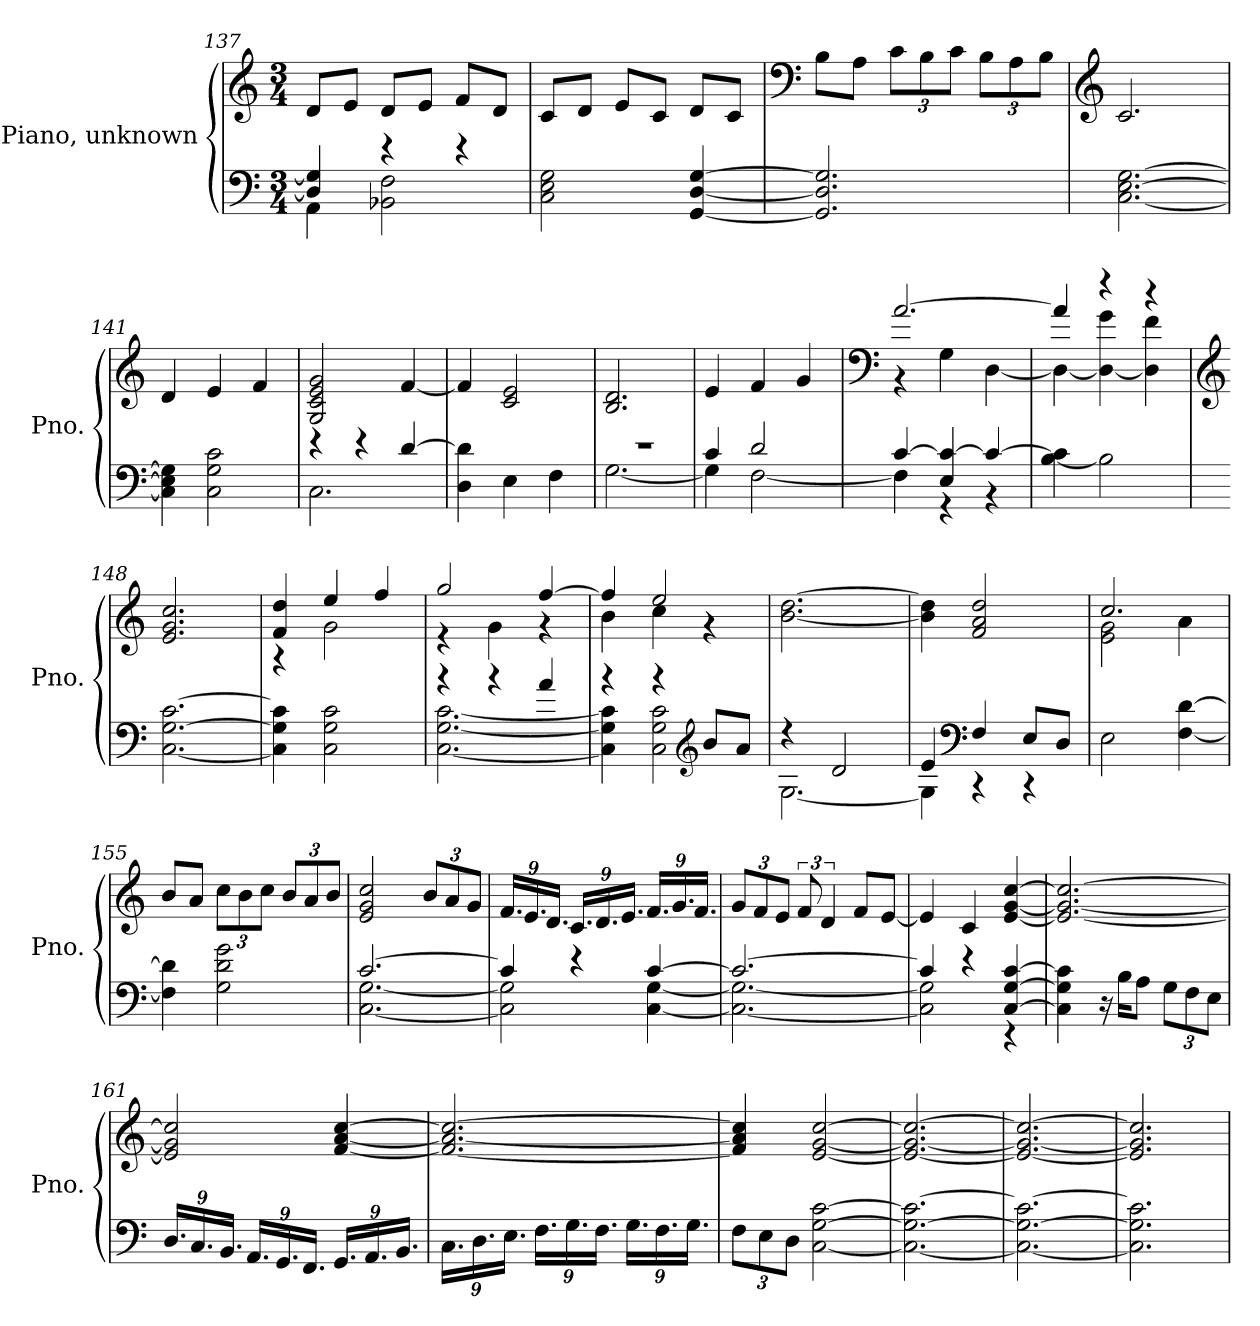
**kern	**kern
*part1	*part1
*staff2	*staff1
*I"Piano, unknown	*
*I'Pno.	*
!!LO:LB:g=z
*clefF4	*clefG2
*k[]	*k[]
*M3/4	*M3/4
=137	=137
*^	*
4D/] 4G/]	4AA\	8d/L
.	.	8e/J
4r	2BB-X\ 2F\	8d/L
.	.	8e/J
4r	.	8f/L
.	.	8d/J
*v	*v	*
=138	=138
2C\ 2E\ 2G\	8c/L
.	8d/J
.	8e/L
.	8c/J
[4GG/ [4D/ [4G/	8d/L
.	8c/J
=139	=139
*	*clefF4
2.GG/] 2.D/] 2.G/]	8B\L
.	8A\J
*	*Xbrackettup
.	12c\L
.	12B\
.	12c\J
.	12B\L
.	12A\
.	12B\J
=140	=140
*	*clefG2
[2.C\ [2.E\ [2.G\	2.c/
=141	=141
4C\] 4E\] 4G\]	4d/
2C\ 2G\ 2c\	4e/
.	4f/
=142	=142
*^	*
4r	2.C\	2G/ 2c/ 2e/ 2g/
4r	.	.
[4d/	.	[4f/
*v	*v	*
=143	=143
4D\ 4d\]	4f/]
4E\	2c/ 2e/
4F\	.
=144	=144
*^	*
2.r	[2.G\	2.B/ 2.d/
!!LO:LB:g=z
=145	=145	=145
4c/	4G\]	4e/
2d/	[2F\	4f/
.	.	4g/
=146	=146	=146
*	*	*clefF4
*	*	*^
[4c/	4F\]	[2.a/	4r
4E/ 4c/_	4r	.	4G\
4c/_	4r	.	[4D\
*v	*v	*	*
=147	=147	=147
[4B\ 4c\]	4a/]	4D\_
2B\]	4r	4D\_ 4g\
.	4r	4D\] 4f\
*	*v	*v
=148	=148
*	*clefG2
[2.C\ [2.G\ [2.c\	2.e/ 2.g/ 2.cc/
=149	=149
*	*^
4C\] 4G\] 4c\]	4f/ 4dd/	4r
2C\ 2G\ 2c\	4ee/	2g\
.	4ff/	.
=150	=150	=150
*^	*	*
4r	[2.C\ [2.G\ [2.c\	2gg/	4r
4r	.	.	4g\
4a/	.	[4ff/	4r
=151	=151	=151	=151
4r	4C\] 4G\] 4c\]	4ff/]	4b\
4r	2C\ 2G\ 2c\	2ee/	4cc\
*clefG2	*	*	*
8b/L	.	.	4r
8a/J	.	.	.
*	*	*v	*v
=152	=152	=152
4r	[2.G\	[2.b\ [2.dd\
2d/	.	.
!!LO:LB:g=z
=153	=153	=153
4e/	4G\]	4b\] 4dd\]
*clefF4	*	*
4F/	4r	2f/ 2a/ 2dd/
8E/L	4r	.
8D/J	.	.
*v	*v	*
=154	=154
*	*^
2E\	2.cc/	2e\ 2g\
[4F\ [4d\	.	4a\
*	*v	*v
=155	=155
4F\] 4d\]	8b/L
.	8a/J
2G\ 2d\ 2g\	12cc\L
.	12b\
.	12cc\J
.	12b/L
.	12a/
.	12b/J
=156	=156
*^	*
[2.c/	[2.C\ [2.G\	2e/ 2g/ 2cc/
.	.	12b/L
.	.	12a/
.	.	12g/J
=157	=157	=157
4c/]	2C\] 2G\]	18.f/LL
.	.	18.e/
.	.	18.d/JJ
4r	.	18.c/LL
.	.	18.d/
.	.	18.e/JJ
[4c/	[4C\ [4G\	18.f/LL
.	.	18.g/
.	.	18.f/JJ
=158	=158	=158
2.c/_	2.C\_ 2.G\_	12g/L
.	.	12f/
.	.	12e/J
*	*	*brackettup
.	.	12f/
.	.	6d/
.	.	8f/L
.	.	[8e/J
!!LO:LB:g=z
=159	=159	=159
4c/]	2C\] 2G\]	4e/]
4r	.	4c/
[4C/ [4G/ [4c/	4r	[4e/ [4g/ [4cc/
*v	*v	*
=160	=160
4C\] 4G\] 4c\]	2.e/_ 2.g/_ 2.cc/_
16r	.
16B\KL	.
8A\J	.
*Xbrackettup	*
12G\L	.
12F\	.
12E\J	.
=161	=161
18.D/LL	2e/] 2g/] 2cc/]
18.C/	.
18.BB/JJ	.
18.AA/LL	.
18.GG/	.
18.FF/JJ	.
18.GG/LL	[4f/ [4a/ [4cc/
18.AA/	.
18.BB/JJ	.
=162	=162
18.C\LL	2.f/_ 2.a/_ 2.cc/_
18.D\	.
18.E\JJ	.
18.F\LL	.
18.G\	.
18.F\JJ	.
18.G\LL	.
18.F\	.
18.G\JJ	.
=163	=163
12F\L	4f/] 4a/] 4cc/]
12E\	.
12D\J	.
[2C\ [2G\ [2c\	[2e/ [2g/ [2cc/
=164	=164
2.C\_ 2.G\_ 2.c\_	2.e/_ 2.g/_ 2.cc/_
!!LO:LB:g=z
=165	=165
2.C\_ 2.G\_ 2.c\_	2.e/_ 2.g/_ 2.cc/_
=166	=166
2.C\] 2.G\] 2.c\]	2.e/] 2.g/] 2.cc/]
=	=
*-	*-
